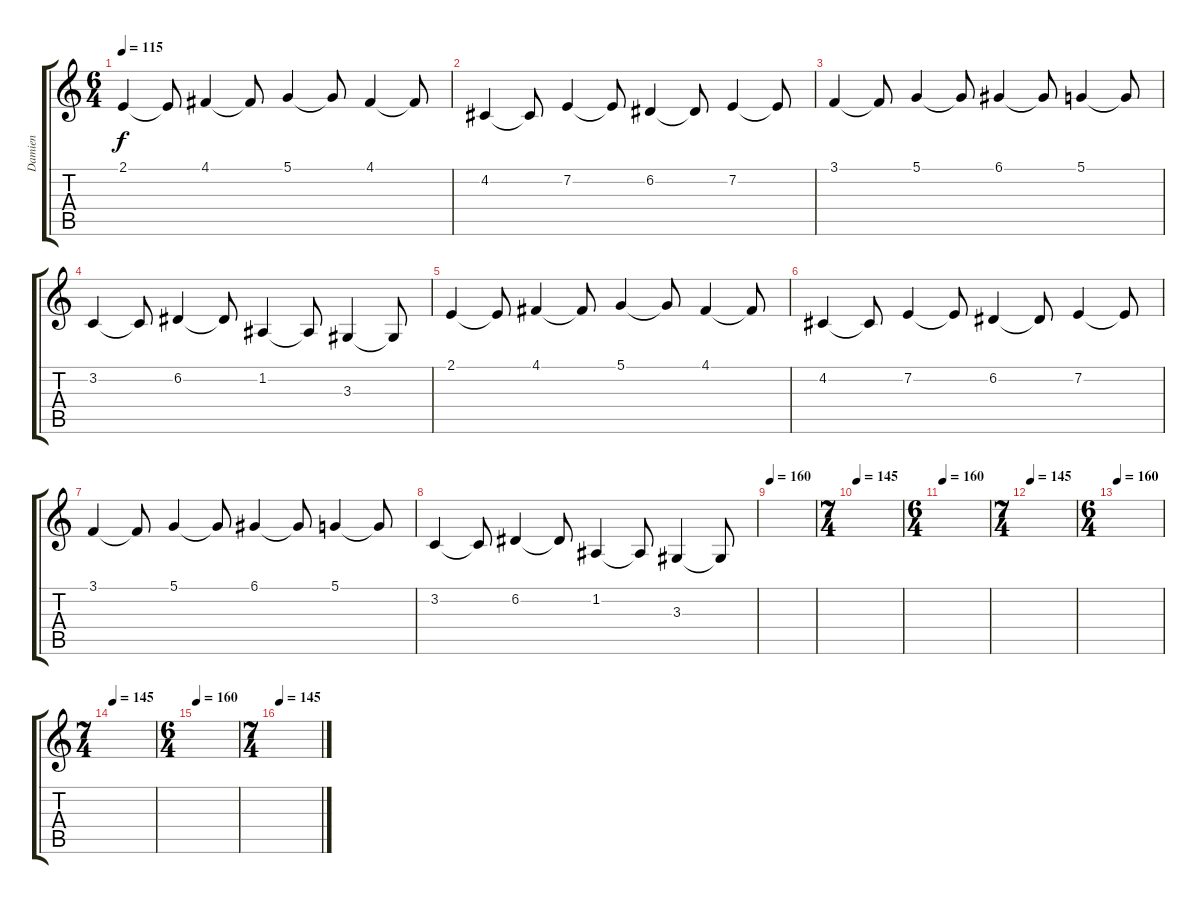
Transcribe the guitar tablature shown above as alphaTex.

\track ("Damien" "Damien") {instrument synthstrings1}
\staff {score tabs}
\tuning (D4 A3 F3 C3 G2 D2) {hide}
\ts (6 4)
\tempo 110
\tempo 115
\clef g2
\ks c
2.1.4{dy f} 2.1{t}.8 4.1.4 4.1{t}.8 5.1.4 5.1{t}.8 4.1.4 4.1{t}.8 |
4.2.4 4.2{t}.8 7.2.4 7.2{t}.8 6.2.4 6.2{t}.8 7.2.4 7.2{t}.8 |
3.1.4 3.1{t}.8 5.1.4 5.1{t}.8 6.1.4 6.1{t}.8 5.1.4 5.1{t}.8 |
3.2.4 3.2{t}.8 6.2.4 6.2{t}.8 1.2.4 1.2{t}.8 3.3.4 3.3{t}.8 |
2.1.4 2.1{t}.8 4.1.4 4.1{t}.8 5.1.4 5.1{t}.8 4.1.4 4.1{t}.8 |
4.2.4 4.2{t}.8 7.2.4 7.2{t}.8 6.2.4 6.2{t}.8 7.2.4 7.2{t}.8 |
3.1.4 3.1{t}.8 5.1.4 5.1{t}.8 6.1.4 6.1{t}.8 5.1.4 5.1{t}.8 |
3.2.4 3.2{t}.8 6.2.4 6.2{t}.8 1.2.4 1.2{t}.8 3.3.4 3.3{t}.8 |
\tempo 160
|
\ts (7 4)
\tempo 145
|
\ts (6 4)
\tempo 160
|
\ts (7 4)
\tempo 145
|
\ts (6 4)
\tempo 160
|
\ts (7 4)
\tempo 145
|
\ts (6 4)
\tempo 160
|
\ts (7 4)
\tempo 145
